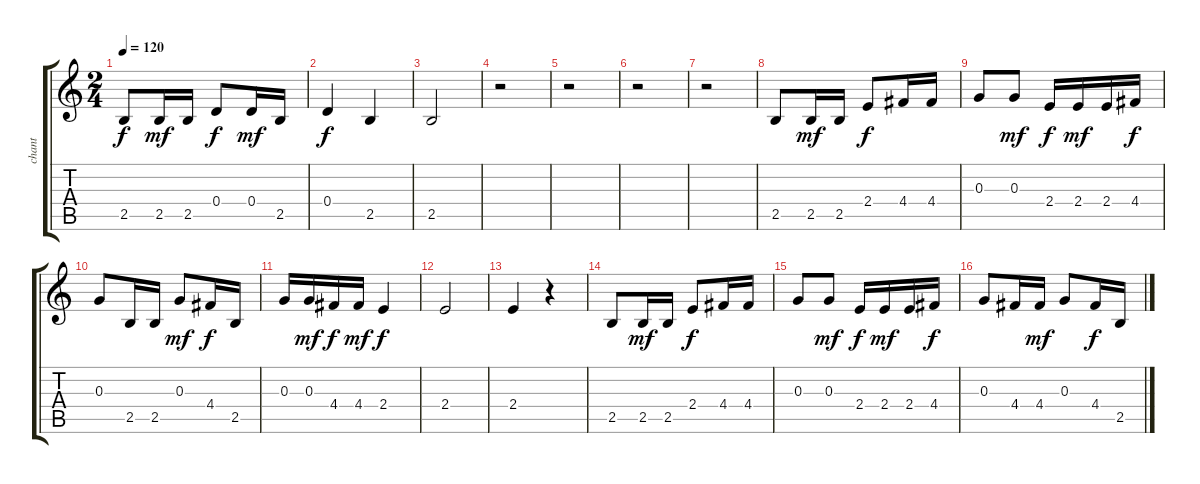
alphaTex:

\track ("chant" "chant") {instrument acousticguitarnylon}
\staff {score tabs}
\tuning (E4 B3 G3 D3 A2 E2) {hide}
\ts (2 4)
\tempo 120
\clef g2
\ks c
2.5.8{dy f} 2.5.16{dy mf} 2.5.16 0.4.8{dy f} 0.4.16{dy mf} 2.5.16 |
0.4.4{dy f} 2.5.4 |
2.5.2 |
r.2 |
r.2 |
r.2 |
r.2 |
2.5.8 2.5.16{dy mf} 2.5.16 2.4.8{dy f} 4.4.16 4.4.16 |
0.3.8 0.3.8{dy mf} 2.4.16{dy f} 2.4.16{dy mf} 2.4.16 4.4.16{dy f} |
0.3.8 2.5.16 2.5.16 0.3.8{dy mf} 4.4.16{dy f} 2.5.16 |
0.3.16 0.3.16{dy mf} 4.4.16{dy f} 4.4.16{dy mf} 2.4.4{dy f} |
2.4.2 |
2.4.4 r.4 |
2.5.8 2.5.16{dy mf} 2.5.16 2.4.8{dy f} 4.4.16 4.4.16 |
0.3.8 0.3.8{dy mf} 2.4.16{dy f} 2.4.16{dy mf} 2.4.16 4.4.16{dy f} |
0.3.8 4.4.16 4.4.16{dy mf} 0.3.8 4.4.16{dy f} 2.5.16
